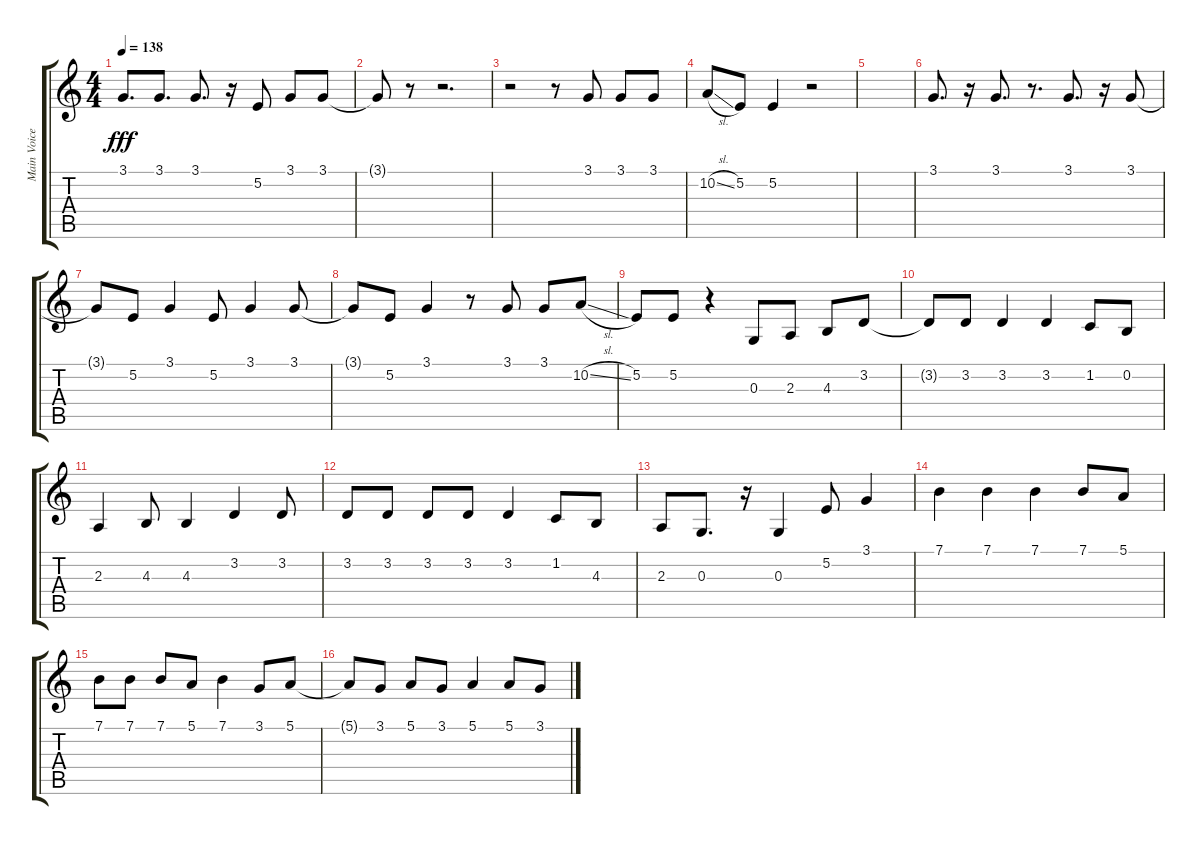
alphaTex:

\track ("Main Voice" "Main Voice") {instrument tenorsax}
\staff {score tabs}
\tuning (E4 B3 G3 D3 A2 D2) {hide}
\ts (4 4)
\tempo 138
\clef g2
\ks c
3.1.8{d dy fff} 3.1.8{d} 3.1.8{d} r.16 5.2.8 3.1.8 3.1.8 |
3.1{t}.8 r.8 r.2{d} |
r.2 r.8 3.1.8 3.1.8 3.1.8 |
10.2{sl}.8 5.2.8 5.2.4 r.2 |
|
3.1.8{d} r.16 3.1.8{d} r.8{d} 3.1.8{d} r.16 3.1.8 |
3.1{t}.8 5.2.8 3.1.4 5.2.8 3.1.4 3.1.8 |
3.1{t}.8 5.2.8 3.1.4 r.8 3.1.8 3.1.8 10.2{sl}.8 |
5.2.8 5.2.8 r.4 0.3.8 2.3.8 4.3.8 3.2.8 |
3.2{t}.8 3.2.8 3.2.4 3.2.4 1.2.8 0.2.8 |
2.3.4 4.3.8 4.3.4 3.2.4 3.2.8 |
3.2.8 3.2.8 3.2.8 3.2.8 3.2.4 1.2.8 4.3.8 |
2.3.8 0.3.8{d} r.16 0.3.4 5.2.8 3.1.4 |
7.1.4 7.1.4 7.1.4 7.1.8 5.1.8 |
7.1.8 7.1.8 7.1.8 5.1.8 7.1.4 3.1.8 5.1.8 |
5.1{t}.8 3.1.8 5.1.8 3.1.8 5.1.4 5.1.8 3.1.8
